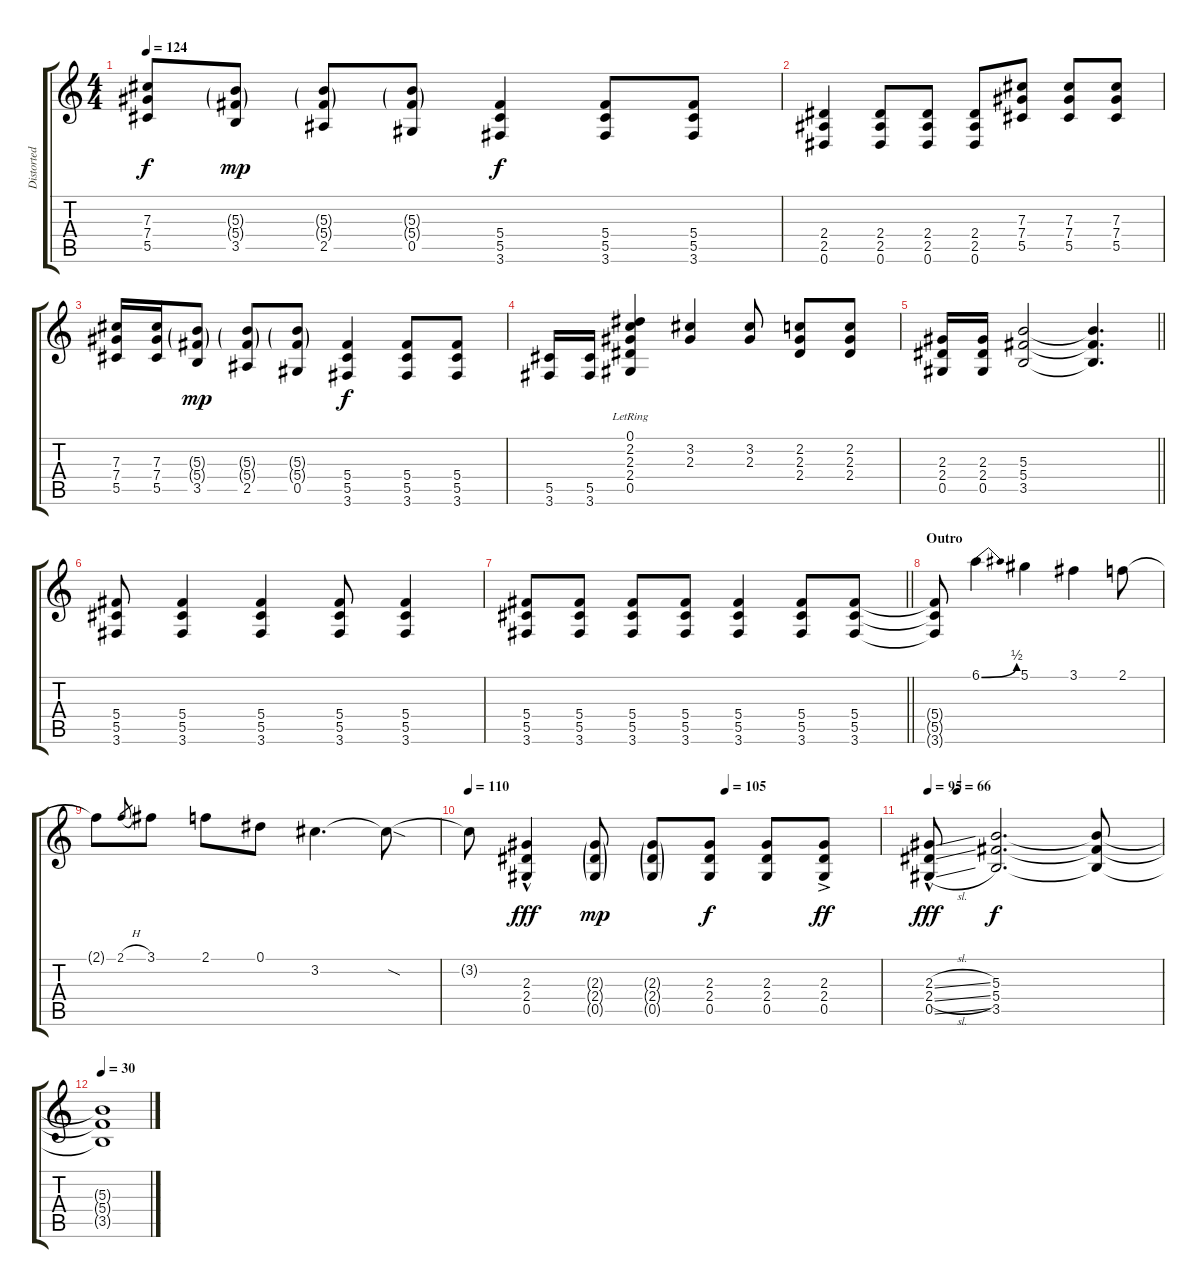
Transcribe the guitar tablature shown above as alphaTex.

\track ("Distorted II" "Distorted ") {instrument distortionguitar}
\staff {score tabs}
\tuning (Eb4 Bb3 Gb3 Db3 Ab2 Eb2) {hide}
\ts (4 4)
\tempo 124
\clef g2
\ks c
(7.3 7.4 5.5).8{dy f} (5.3{g} 5.4{g} 3.5).8{dy mp} (5.3{g} 5.4{g} 2.5).8 (5.3{g} 5.4{g} 0.5).8 (5.4 5.5 3.6).4{dy f} (5.4 5.5 3.6).8 (5.4 5.5 3.6).8 |
(2.4 2.5 0.6).4 (2.4 2.5 0.6).8 (2.4 2.5 0.6).8 (2.4 2.5 0.6).8 (7.3 7.4 5.5).8 (7.3 7.4 5.5).8 (7.3 7.4 5.5).8 |
(7.3 7.4 5.5).16 (7.3 7.4 5.5).16 (5.3{g} 5.4{g} 3.5).8{dy mp} (5.3{g} 5.4{g} 2.5).8 (5.3{g} 5.4{g} 0.5).8 (5.4 5.5 3.6).4{dy f} (5.4 5.5 3.6).8 (5.4 5.5 3.6).8 |
(5.5 3.6).16 (5.5 3.6).16 (0.1 2.2 2.3 2.4{lr} 0.5{lr}).4 (3.2 2.3).4 (3.2 2.3).8 (2.2 2.3 2.4).8 (2.2 2.3 2.4).8 |
\barLineRight lightlight
(2.3 2.4 0.5).16 (2.3 2.4 0.5).16 (5.3 5.4 3.5).2 (5.3{t} 5.4{t} 3.5{t}).4{d} |
(5.4 5.5 3.6).8 (5.4 5.5 3.6).4 (5.4 5.5 3.6).4 (5.4 5.5 3.6).8 (5.4 5.5 3.6).4 |
\barLineRight lightlight
(5.4 5.5 3.6).8 (5.4 5.5 3.6).8 (5.4 5.5 3.6).8 (5.4 5.5 3.6).8 (5.4 5.5 3.6).4 (5.4 5.5 3.6).8 (5.4 5.5 3.6).8 |
\section ("" "Outro")
(5.4{t} 5.5{t} 3.6{t}).8{volume 7} 6.1{be (bend 0 0 60 2)}.4 5.1.4 3.1.4 2.1.8 |
2.1{t}.8 2.1{h}.8{gr} 3.1.8 2.1.8 0.1.8 3.2.4{d} 3.2{sod t}.8 |
\tempo 110
\tempo (105 0.625)
3.2{t}.8 (2.3 2.4{hac} 0.5{hac}).4{dy fff} (2.3{g} 2.4{g} 0.5{g}).8{dy mp} (2.3{g} 2.4{g} 0.5{g}).8 (2.3 2.4 0.5).8{dy f} (2.3 2.4 0.5).8 (2.3{ac} 2.4{ac} 0.5{ac}).8{dy ff} |
\tempo 95
\tempo (66 0.125)
(2.3{sl hac} 2.4{sl hac} 0.5{sl hac}).8{dy fff} (5.3 5.4 3.5).2{d dy f volume 5} (5.3{t} 5.4{t} 3.5{t}).8 |
\tempo 30
(5.3{t} 5.4{t} 3.5{t}).1
